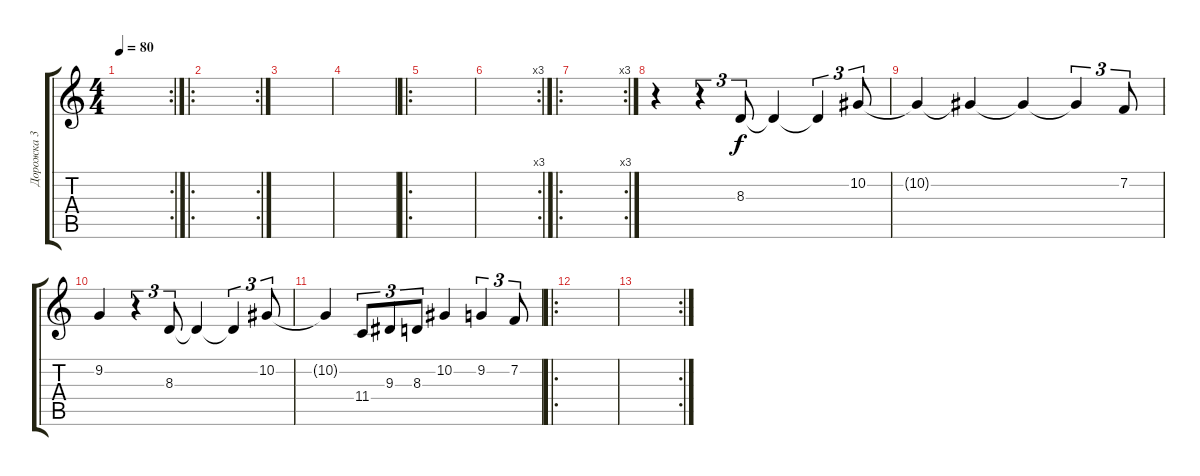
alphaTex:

\track ("Дорожка 3" "Дорожка 3") {instrument fx1rain}
\staff {score tabs}
\tuning (Eb4 Bb3 Gb3 Db3 Ab2 Eb2) {hide}
\rc 2
\ts (4 4)
\tempo 80
\clef g2
\ks c
|
\ro
\rc 2
|
|
|
\ro
|
\rc 3
|
\ro
\rc 3
|
r.4 r.4{tu (3 2)} 8.3.8{tu (3 2)} 8.3{t}.4 8.3{t}.4{tu (3 2)} 10.2.8{tu (3 2)} |
10.2{t}.4 10.2{t}.4 10.2{t}.4 10.2{t}.4{tu (3 2)} 7.2.8{tu (3 2)} |
9.2.4 r.4{tu (3 2)} 8.3.8{tu (3 2)} 8.3{t}.4 8.3{t}.4{tu (3 2)} 10.2.8{tu (3 2)} |
10.2{t}.4 11.4.8{tu (3 2)} 9.3.8{tu (3 2)} 8.3.8{tu (3 2)} 10.2.4 9.2.4{tu (3 2)} 7.2.8{tu (3 2)} |
\ro
|
\rc 2
